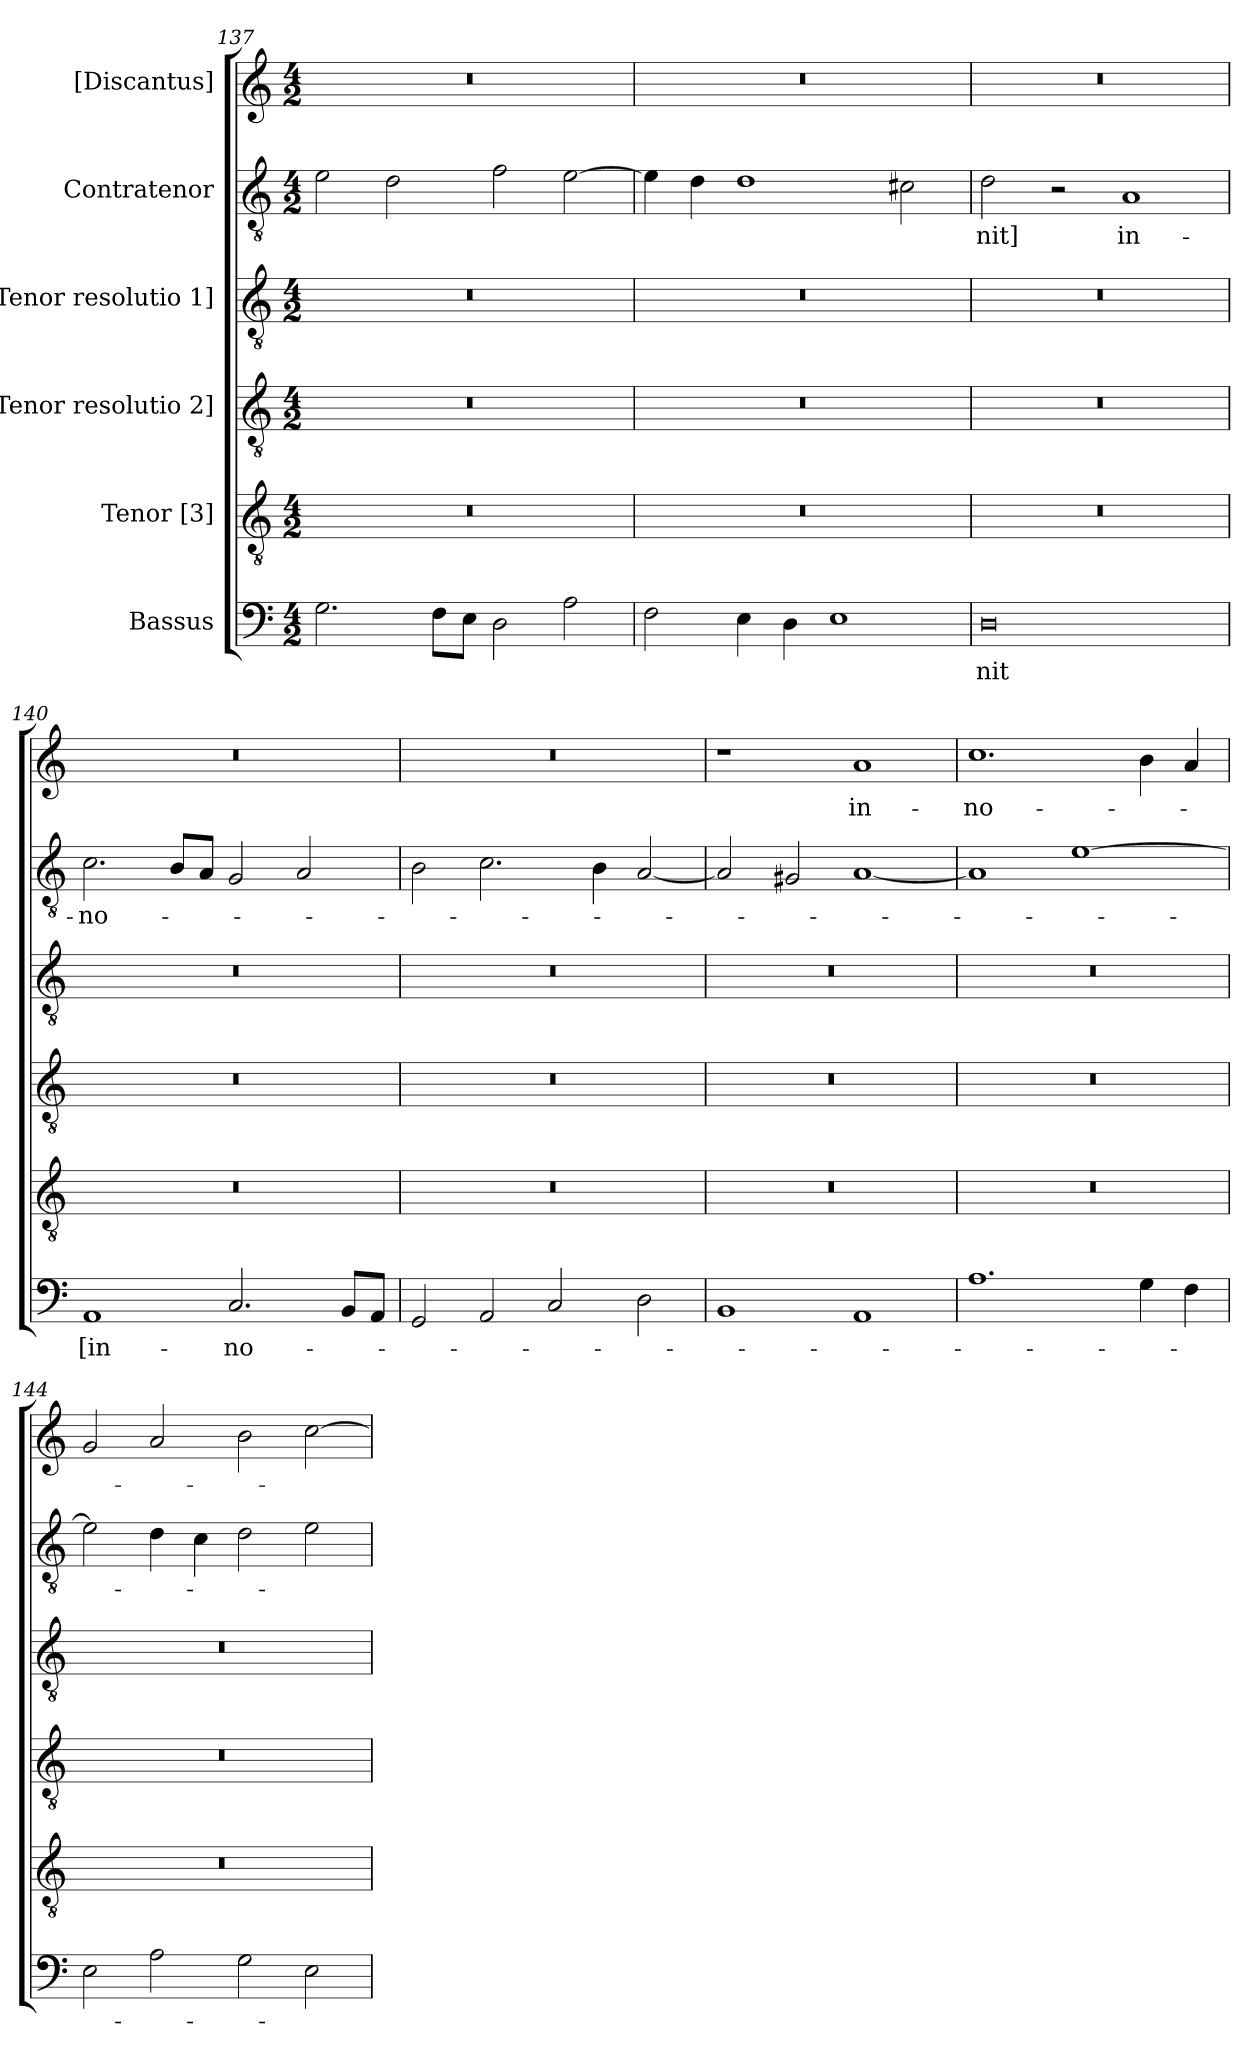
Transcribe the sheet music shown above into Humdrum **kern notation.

**kern	**text	**kern	**kern	**kern	**kern	**text	**kern	**text
*part6	*part6	*part5	*part4	*part3	*part2	*part2	*part1	*part1
*staff6	*staff6	*staff5	*staff4	*staff3	*staff2	*staff2	*staff1	*staff1
*I"Bassus	*	*I"Tenor [3]	*I"[Tenor resolutio 2]	*I"[Tenor resolutio 1]	*I"Contratenor	*	*I"[Discantus]	*
*clefF4	*	*clefGv2	*clefGv2	*clefGv2	*clefGv2	*	*clefG2	*
*k[]	*	*k[]	*k[]	*k[]	*k[]	*	*k[]	*
*M4/2	*	*M4/2	*M4/2	*M4/2	*M4/2	*	*M4/2	*
=137	=137	=137	=137	=137	=137	=137	=137	=137
2.G\	.	0r	0r	0r	2e\	.	0r	.
.	.	.	.	.	2d\	.	.	.
8F\L	.	.	.	.	.	.	.	.
8E\J	.	.	.	.	.	.	.	.
2D\	.	.	.	.	2f\	.	.	.
2A\	.	.	.	.	[2e\	.	.	.
=138	=138	=138	=138	=138	=138	=138	=138	=138
2F\	.	0r	0r	0r	4e\]	.	0r	.
.	.	.	.	.	4d\	.	.	.
4E\	.	.	.	.	1d\	.	.	.
4D\	.	.	.	.	.	.	.	.
1E\	.	.	.	.	.	.	.	.
.	.	.	.	.	2c#X\	.	.	.
=139	=139	=139	=139	=139	=139	=139	=139	=139
0D\	-nit	0r	0r	0r	2d\	-nit]	0r	.
.	.	.	.	.	2r	.	.	.
.	.	.	.	.	1A/	in-	.	.
=140	=140	=140	=140	=140	=140	=140	=140	=140
1AA/	[in-	0r	0r	0r	2.c\	no-	0r	.
.	.	.	.	.	8B/L	.	.	.
.	.	.	.	.	8A/J	.	.	.
2.C/	no-	.	.	.	2G/	.	.	.
.	.	.	.	.	2A/	.	.	.
8BB/L	.	.	.	.	.	.	.	.
8AA/J	.	.	.	.	.	.	.	.
=141	=141	=141	=141	=141	=141	=141	=141	=141
2GG/	.	0r	0r	0r	2B\	.	0r	.
2AA/	.	.	.	.	2.c\	.	.	.
2C/	.	.	.	.	.	.	.	.
.	.	.	.	.	4B\	.	.	.
2D\	.	.	.	.	[2A/	.	.	.
=142	=142	=142	=142	=142	=142	=142	=142	=142
1BB/	.	0r	0r	0r	2A/]	.	1r	.
.	.	.	.	.	2G#X/	.	.	.
1AA/	.	.	.	.	[1A/	.	1a/	in-
=143	=143	=143	=143	=143	=143	=143	=143	=143
1.A\	.	0r	0r	0r	1A/]	.	1.cc\	no-
.	.	.	.	.	[1e\	.	.	.
4G\	.	.	.	.	.	.	4b\	.
4F\	.	.	.	.	.	.	4a/	.
=144	=144	=144	=144	=144	=144	=144	=144	=144
2E\	.	0r	0r	0r	2e\]	.	2g/	.
2A\	.	.	.	.	4d\	.	2a/	.
.	.	.	.	.	4c\	.	.	.
2G\	.	.	.	.	2d\	.	2b\	.
2E\	.	.	.	.	2e\	.	[2cc\	.
=	=	=	=	=	=	=	=	=
*-	*-	*-	*-	*-	*-	*-	*-	*-
